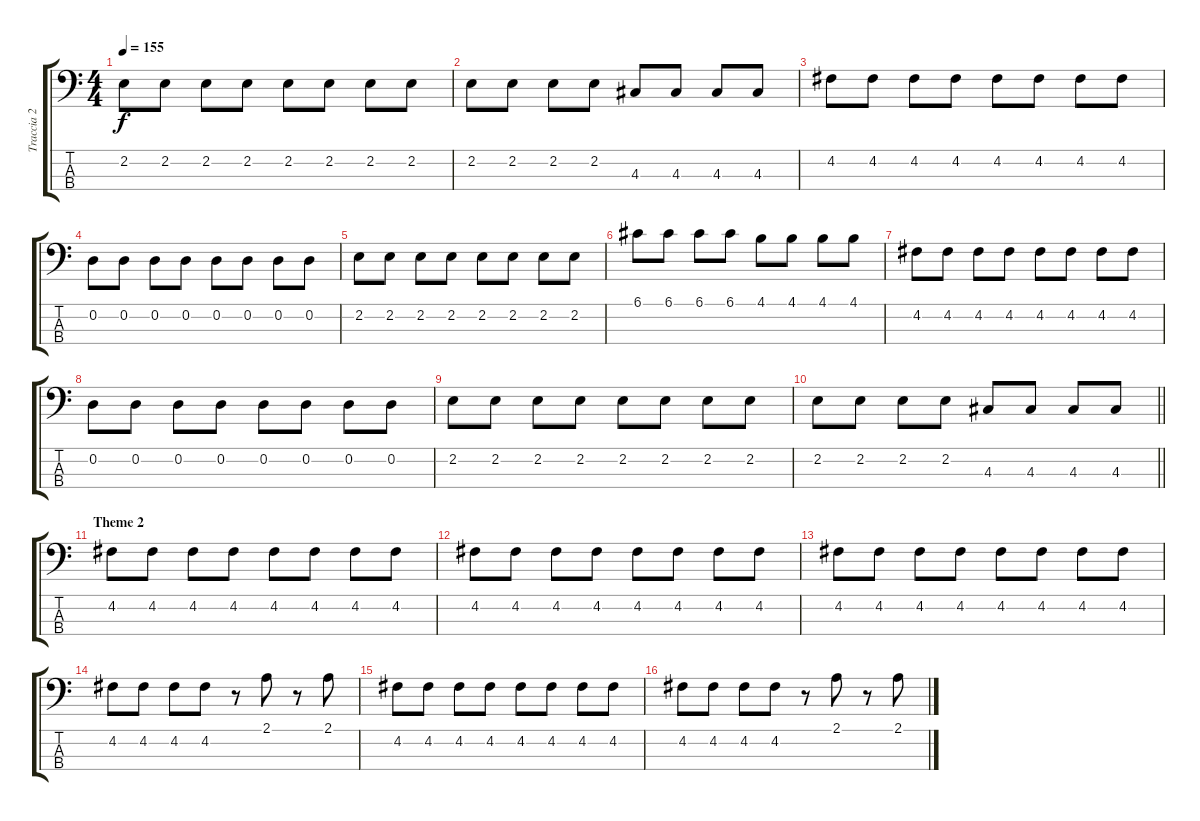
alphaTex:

\track ("Traccia 2" "Traccia 2") {instrument electricbasspick}
\staff {score tabs}
\tuning (G2 D2 A1 E1) {hide}
\ts (4 4)
\tempo 155
\clef f4
\ks c
2.2.8{dy f} 2.2.8 2.2.8 2.2.8 2.2.8 2.2.8 2.2.8 2.2.8 |
2.2.8 2.2.8 2.2.8 2.2.8 4.3.8 4.3.8 4.3.8 4.3.8 |
4.2.8 4.2.8 4.2.8 4.2.8 4.2.8 4.2.8 4.2.8 4.2.8 |
0.2.8 0.2.8 0.2.8 0.2.8 0.2.8 0.2.8 0.2.8 0.2.8 |
2.2.8 2.2.8 2.2.8 2.2.8 2.2.8 2.2.8 2.2.8 2.2.8 |
6.1.8 6.1.8 6.1.8 6.1.8 4.1.8 4.1.8 4.1.8 4.1.8 |
4.2.8 4.2.8 4.2.8 4.2.8 4.2.8 4.2.8 4.2.8 4.2.8 |
0.2.8 0.2.8 0.2.8 0.2.8 0.2.8 0.2.8 0.2.8 0.2.8 |
2.2.8 2.2.8 2.2.8 2.2.8 2.2.8 2.2.8 2.2.8 2.2.8 |
\barLineRight lightlight
2.2.8 2.2.8 2.2.8 2.2.8 4.3.8 4.3.8 4.3.8 4.3.8 |
\section ("" "Theme 2")
4.2.8 4.2.8 4.2.8 4.2.8 4.2.8 4.2.8 4.2.8 4.2.8 |
4.2.8 4.2.8 4.2.8 4.2.8 4.2.8 4.2.8 4.2.8 4.2.8 |
4.2.8 4.2.8 4.2.8 4.2.8 4.2.8 4.2.8 4.2.8 4.2.8 |
4.2.8 4.2.8 4.2.8 4.2.8 r.8 2.1.8 r.8 2.1.8 |
4.2.8 4.2.8 4.2.8 4.2.8 4.2.8 4.2.8 4.2.8 4.2.8 |
4.2.8 4.2.8 4.2.8 4.2.8 r.8 2.1.8 r.8 2.1.8
